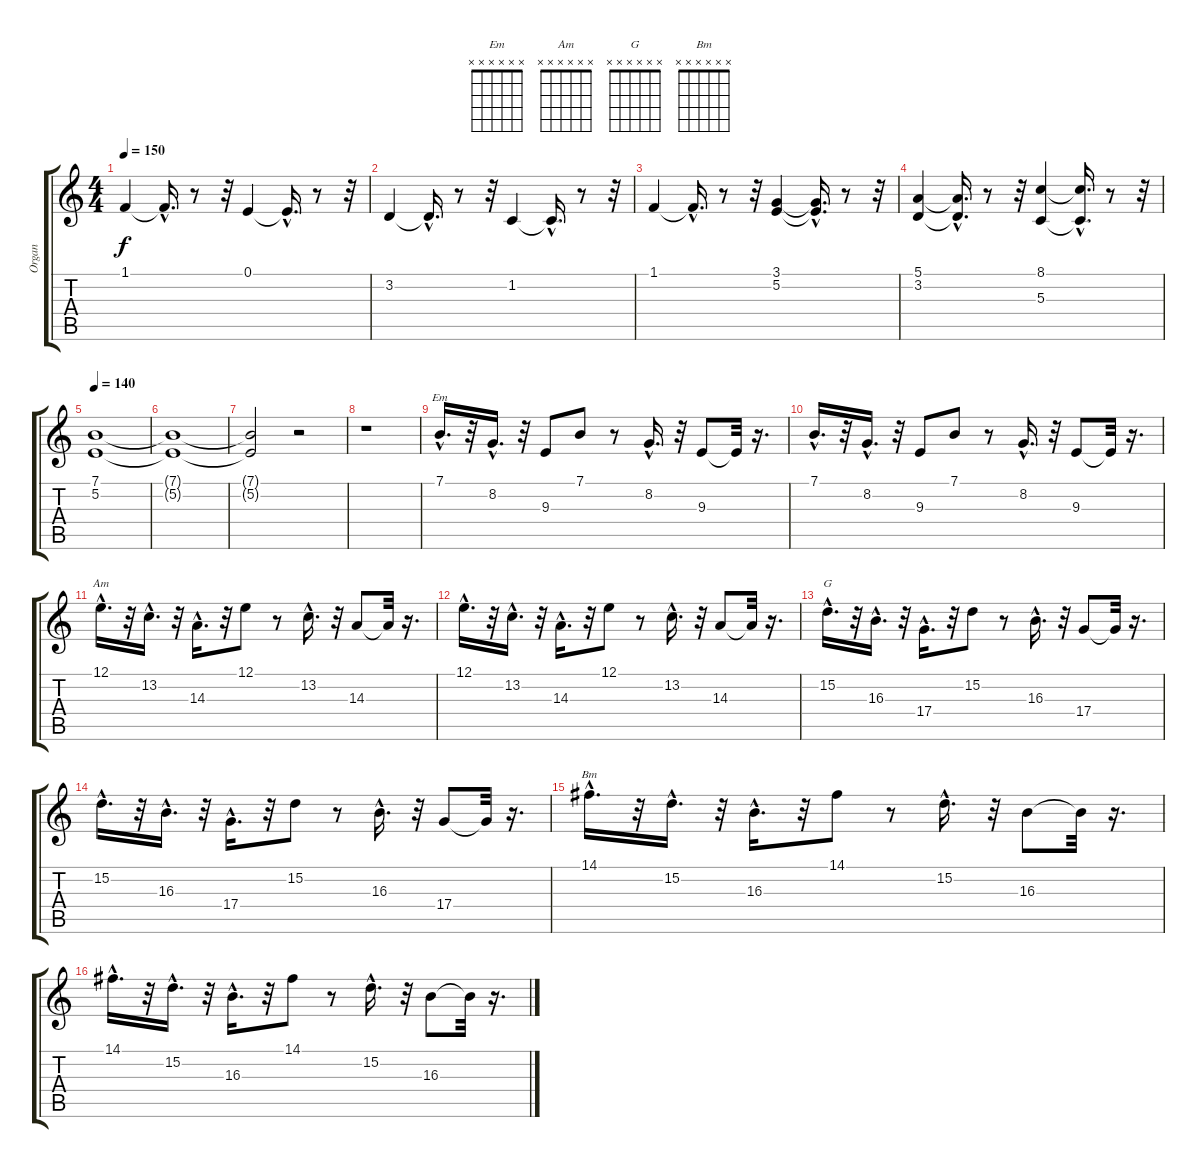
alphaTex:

\track ("Organ" "Organ") {instrument drawbarorgan}
\staff {score tabs}
\tuning (E4 B3 G3 D3 A2 E2) {hide}
\chord ("Em" x x x x x x)
\chord ("Am" x x x x x x)
\chord ("G" x x x x x x)
\chord ("Bm" x x x x x x)
\ts (4 4)
\tempo 150
\clef g2
\ks c
1.1.4{dy f volume 0} 1.1{hac t}.16{d} r.8 r.32 0.1.4 0.1{hac t}.16{d} r.8 r.32 |
3.2.4 3.2{hac t}.16{d} r.8 r.32 1.2.4 1.2{hac t}.16{d} r.8 r.32 |
1.1.4 1.1{hac t}.16{d} r.8 r.32 (3.1 5.2).4 (3.1{hac t} 5.2{hac t}).16{d} r.8 r.32 |
(5.1 3.2).4 (5.1{hac t} 3.2{hac t}).16{d} r.8 r.32 (8.1 5.3).4 (8.1{hac t} 5.3{hac t}).16{d} r.8 r.32 |
\tempo 140
(7.1 5.2).1{volume 10} |
(7.1{t} 5.2{t}).1 |
(7.1{t} 5.2{t}).2 r.2 |
r.1 |
7.1{hac}.16{d ch "Em" volume 6} r.32 8.2{hac}.16{d} r.32 9.3.8 7.1.8 r.8 8.2{hac}.16{d} r.32 9.3.8 9.3{t}.32 r.16{d} |
7.1{hac}.16{d} r.32 8.2{hac}.16{d} r.32 9.3.8 7.1.8 r.8 8.2{hac}.16{d} r.32 9.3.8 9.3{t}.32 r.16{d} |
12.1{hac}.16{d ch "Am"} r.32 13.2{hac}.16{d} r.32 14.3{hac}.16{d} r.32 12.1.8 r.8 13.2{hac}.16{d} r.32 14.3.8 14.3{t}.32 r.16{d} |
12.1{hac}.16{d} r.32 13.2{hac}.16{d} r.32 14.3{hac}.16{d} r.32 12.1.8 r.8 13.2{hac}.16{d} r.32 14.3.8 14.3{t}.32 r.16{d} |
15.2{hac}.16{d ch "G"} r.32 16.3{hac}.16{d} r.32 17.4{hac}.16{d} r.32 15.2.8 r.8 16.3{hac}.16{d} r.32 17.4.8 17.4{t}.32 r.16{d} |
15.2{hac}.16{d} r.32 16.3{hac}.16{d} r.32 17.4{hac}.16{d} r.32 15.2.8 r.8 16.3{hac}.16{d} r.32 17.4.8 17.4{t}.32 r.16{d} |
14.1{hac}.16{d ch "Bm"} r.32 15.2{hac}.16{d} r.32 16.3{hac}.16{d} r.32 14.1.8 r.8 15.2{hac}.16{d} r.32 16.3.8 16.3{t}.32 r.16{d} |
14.1{hac}.16{d} r.32 15.2{hac}.16{d} r.32 16.3{hac}.16{d} r.32 14.1.8 r.8 15.2{hac}.16{d} r.32 16.3.8 16.3{t}.32 r.16{d}
